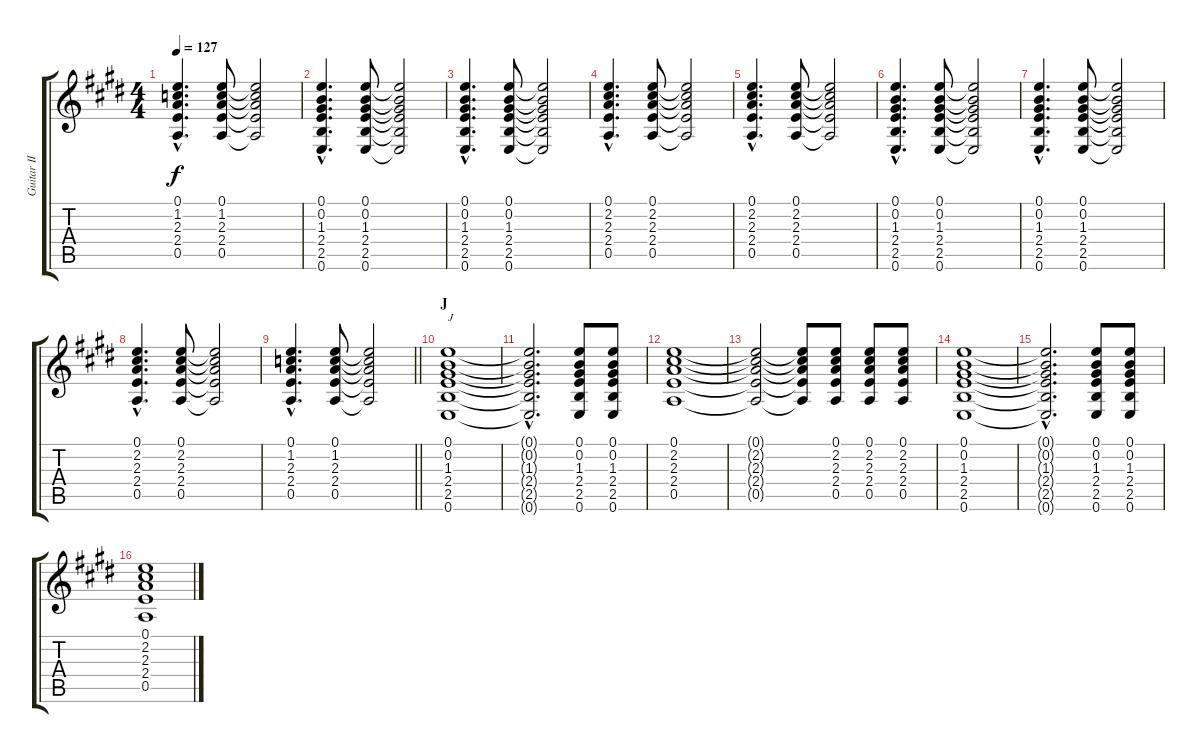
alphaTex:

\track ("Guitar II" "Guitar II") {instrument distortionguitar}
\staff {score tabs}
\tuning (E4 B3 G3 D3 A2 E2) {hide}
\ts (4 4)
\tempo 127
\clef g2
\ks e
(0.1{hac} 1.2{hac} 2.3{hac} 2.4{hac} 0.5{hac}).4{d dy f} (0.1 1.2 2.3 2.4 0.5).8 (0.1{t} 1.2{t} 2.3{t} 2.4{t} 0.5{t}).2 |
(0.1{hac} 0.2{hac} 1.3{hac} 2.4{hac} 2.5{hac} 0.6{hac}).4{d} (0.1 0.2 1.3 2.4 2.5 0.6).8 (0.1{t} 0.2{t} 1.3{t} 2.4{t} 2.5{t} 0.6{t}).2 |
(0.1{hac} 0.2{hac} 1.3{hac} 2.4{hac} 2.5{hac} 0.6{hac}).4{d} (0.1 0.2 1.3 2.4 2.5 0.6).8 (0.1{t} 0.2{t} 1.3{t} 2.4{t} 2.5{t} 0.6{t}).2 |
(0.1{hac} 2.2{hac} 2.3{hac} 2.4{hac} 0.5{hac}).4{d} (0.1 2.2 2.3 2.4 0.5).8 (0.1{t} 2.2{t} 2.3{t} 2.4{t} 0.5{t}).2 |
(0.1{hac} 2.2{hac} 2.3{hac} 2.4{hac} 0.5{hac}).4{d} (0.1 2.2 2.3 2.4 0.5).8 (0.1{t} 2.2{t} 2.3{t} 2.4{t} 0.5{t}).2 |
(0.1{hac} 0.2{hac} 1.3{hac} 2.4{hac} 2.5{hac} 0.6{hac}).4{d} (0.1 0.2 1.3 2.4 2.5 0.6).8 (0.1{t} 0.2{t} 1.3{t} 2.4{t} 2.5{t} 0.6{t}).2 |
(0.1{hac} 0.2{hac} 1.3{hac} 2.4{hac} 2.5{hac} 0.6{hac}).4{d} (0.1 0.2 1.3 2.4 2.5 0.6).8 (0.1{t} 0.2{t} 1.3{t} 2.4{t} 2.5{t} 0.6{t}).2 |
(0.1{hac} 2.2{hac} 2.3{hac} 2.4{hac} 0.5{hac}).4{d} (0.1 2.2 2.3 2.4 0.5).8 (0.1{t} 2.2{t} 2.3{t} 2.4{t} 0.5{t}).2 |
\barLineRight lightlight
(0.1{hac} 1.2{hac} 2.3{hac} 2.4{hac} 0.5{hac}).4{d} (0.1 1.2 2.3 2.4 0.5).8 (0.1{t} 1.2{t} 2.3{t} 2.4{t} 0.5{t}).2 |
\section ("" "J")
(0.1 0.2 1.3 2.4 2.5 0.6).1{txt "J"} |
(0.1{hac t} 0.2{hac t} 1.3{hac t} 2.4{hac t} 2.5{hac t} 0.6{hac t}).2{d} (0.1 0.2 1.3 2.4 2.5 0.6).8 (0.1 0.2 1.3 2.4 2.5 0.6).8 |
(0.1 2.2 2.3 2.4 0.5).1 |
(0.1{t} 2.2{t} 2.3{t} 2.4{t} 0.5{t}).2 (0.1{t} 2.2{t} 2.3{t} 2.4{t} 0.5{t}).8 (0.1 2.2 2.3 2.4 0.5).8 (0.1 2.2 2.3 2.4 0.5).8 (0.1 2.2 2.3 2.4 0.5).8 |
(0.1 0.2 1.3 2.4 2.5 0.6).1 |
(0.1{hac t} 0.2{hac t} 1.3{hac t} 2.4{hac t} 2.5{hac t} 0.6{hac t}).2{d} (0.1 0.2 1.3 2.4 2.5 0.6).8 (0.1 0.2 1.3 2.4 2.5 0.6).8 |
(0.1 2.2 2.3 2.4 0.5).1
